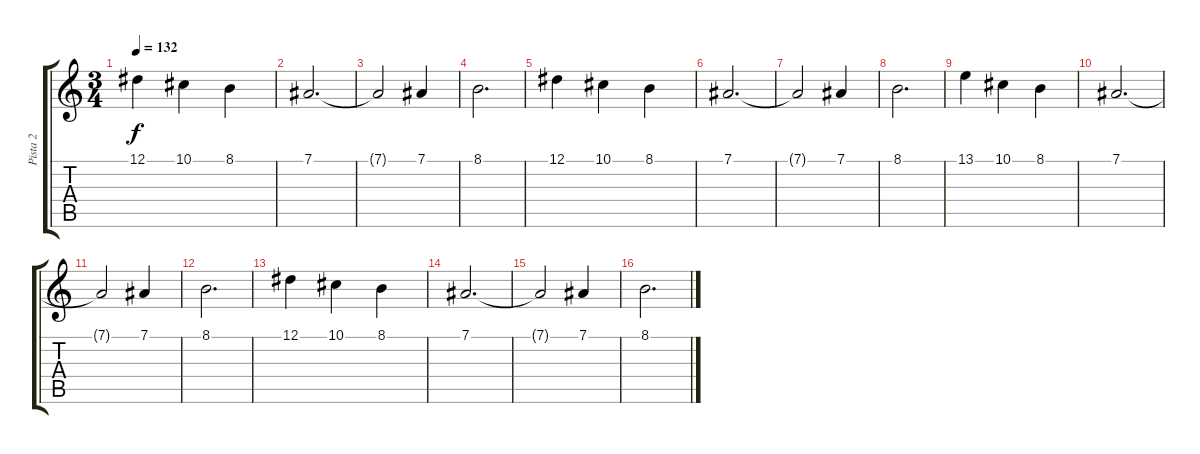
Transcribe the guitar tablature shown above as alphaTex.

\track ("Pista 2" "Pista 2") {instrument fiddle}
\staff {score tabs}
\tuning (Eb4 Bb3 Gb3 Db3 Ab2 Eb2) {hide}
\ts (3 4)
\tempo 132
\clef g2
\ks c
12.1.4{dy f} 10.1.4 8.1.4 |
7.1.2{d} |
7.1{t}.2 7.1.4 |
8.1.2{d} |
12.1.4 10.1.4 8.1.4 |
7.1.2{d} |
7.1{t}.2 7.1.4 |
8.1.2{d} |
13.1.4 10.1.4 8.1.4 |
7.1.2{d} |
7.1{t}.2 7.1.4 |
8.1.2{d} |
12.1.4 10.1.4 8.1.4 |
7.1.2{d} |
7.1{t}.2 7.1.4 |
8.1.2{d}
